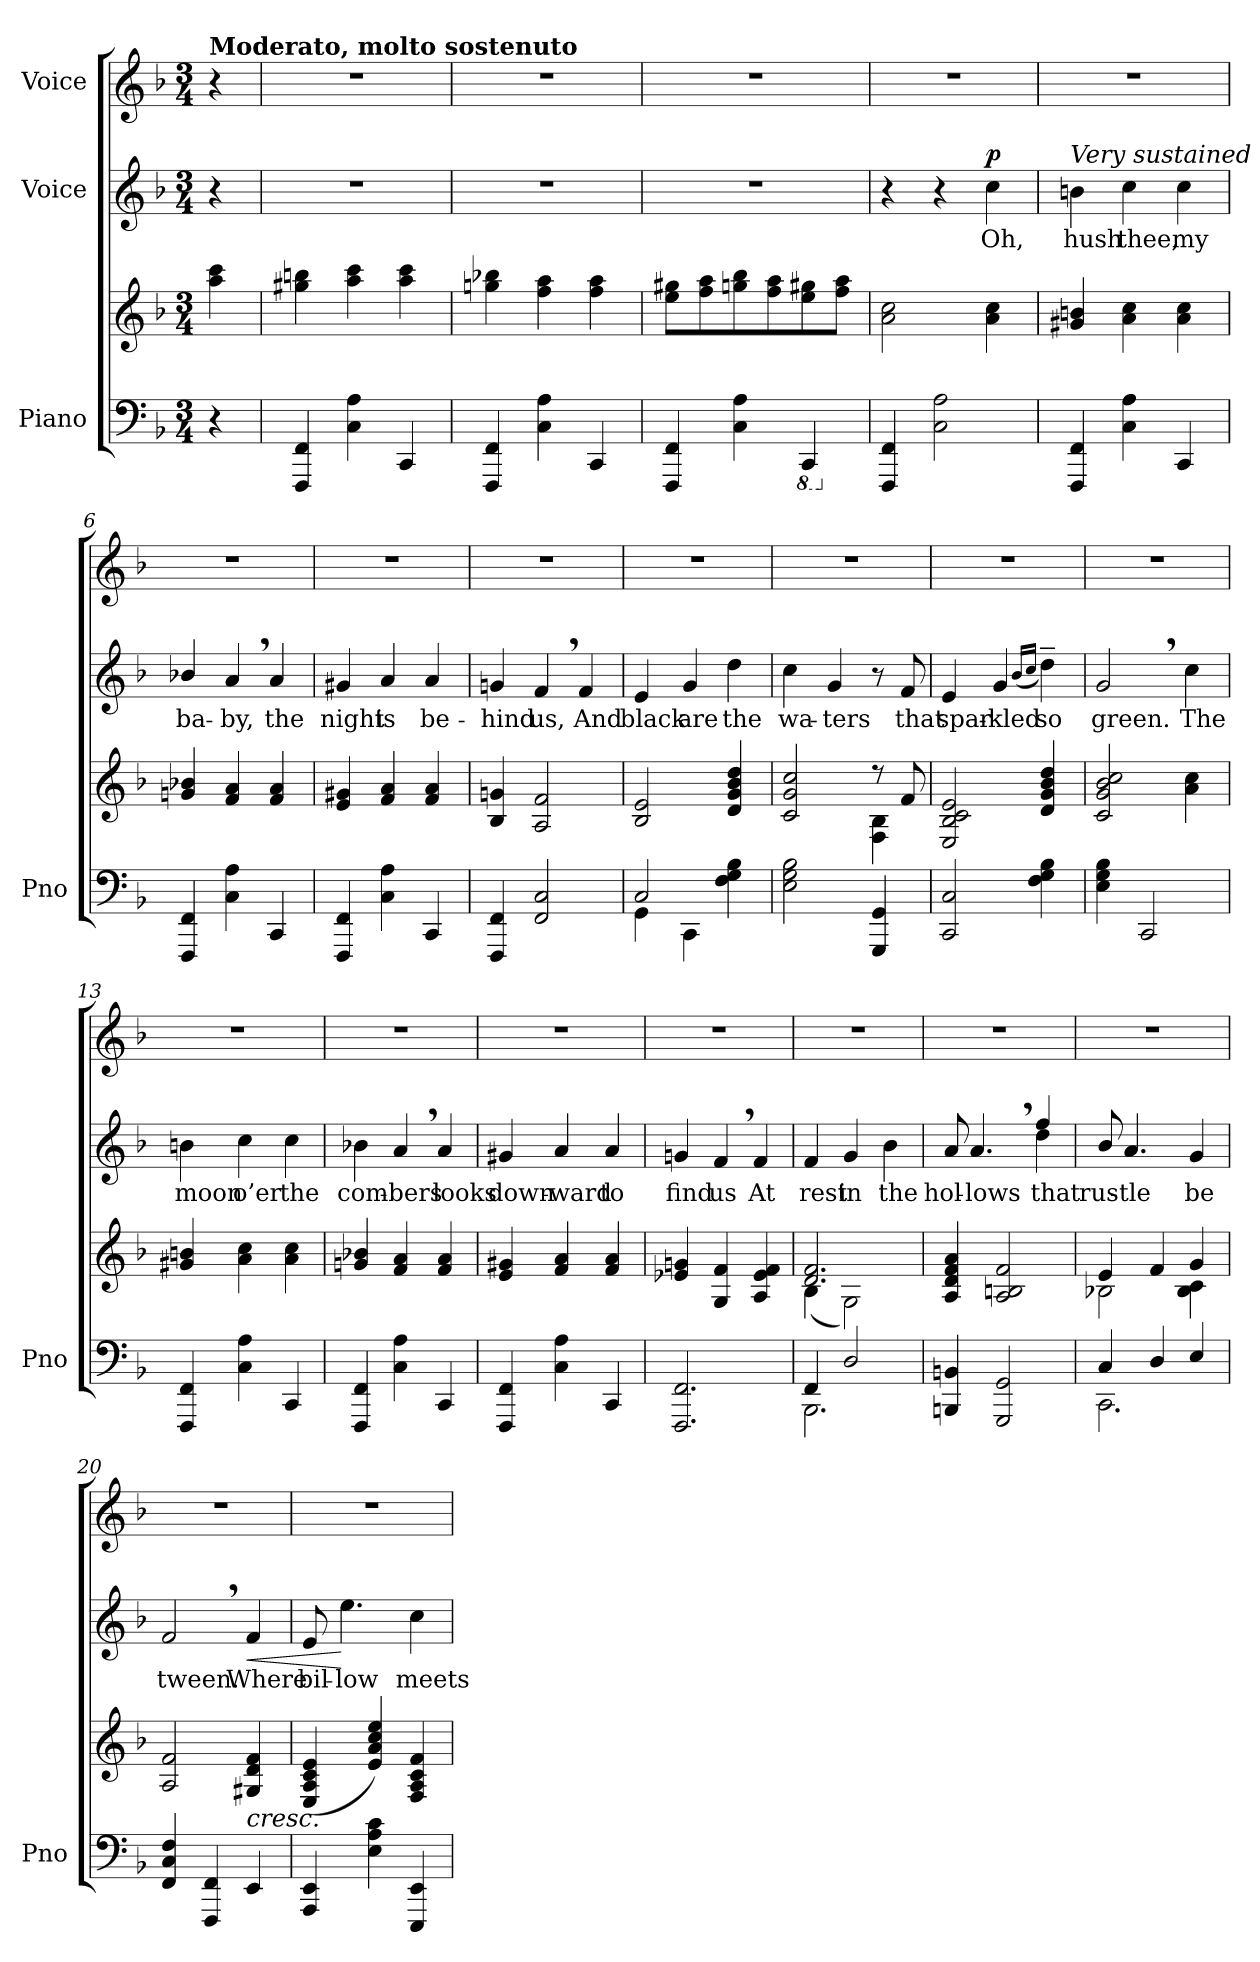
**kern	**kern	**dynam	**kern	**text	**dynam	**kern
*part3	*part3	*part3	*part2	*part2	*part2	*part1
*staff4	*staff3	*staff3/4	*staff2	*staff2	*staff2	*staff1
*I"Piano	*	*	*I"Voice	*	*	*I"Voice
*I'Pno	*	*	*	*	*	*
*	*	*	*	*	*	*stria5
*clefF4	*clefG2	*	*clefG2	*	*	*clefG2
*k[b-]	*k[b-]	*	*k[b-]	*	*	*k[b-]
*M3/4	*M3/4	*	*M3/4	*	*	*M3/4
=	=	=	=	=	=	=
!	!	!	!	!	!	!LO:TX:a:B:t=Moderato, molto sostenuto
!	!	!LO:DY:b	!	!	!	!
!	!	!LO:DY:n=1:b	!	!	!	!
4r	4aa\ 4ccc\	p other-dynamics	4r	.	.	4r
=1	=1	=1	=1	=1	=1	=1
4FFF/ 4FF/	4gg#X\ 4bbn\	.	2.r	.	.	2.r
4C\ 4A\	4aa\ 4ccc\	.	.	.	.	.
4CC/	4aa\ 4ccc\	.	.	.	.	.
=2	=2	=2	=2	=2	=2	=2
4FFF/ 4FF/	4ggn\ 4bb-X\	.	2.r	.	.	2.r
4C\ 4A\	4ff\ 4aa\	.	.	.	.	.
4CC/	4ff\ 4aa\	.	.	.	.	.
=3	=3	=3	=3	=3	=3	=3
4FFF/ 4FF/	8ee\ 8gg#X\L	.	2.r	.	.	2.r
.	8ff\ 8aa\	.	.	.	.	.
4C\ 4A\	8ggn\ 8bb-\	.	.	.	.	.
.	8ff\ 8aa\	.	.	.	.	.
*8ba	*	*	*	*	*	*
4CCC/	8ee\ 8gg#X\	.	.	.	.	.
.	8ff\ 8aa\J	.	.	.	.	.
=4	=4	=4	=4	=4	=4	=4
*X8ba	*	*	*	*	*	*
4FFF/ 4FF/	2a\ 2cc\	.	4r	.	.	2.r
2C\ 2A\	.	.	4r	.	.	.
!	!	!	!	!	!LO:DY:a	!
.	4a\ 4cc\	.	4cc\	Oh,	p	.
=5	=5	=5	=5	=5	=5	=5
!	!	!	!LO:TX:i:t=Very sustained	!	!	!
4FFF/ 4FF/	4g#X/ 4bn/	.	4bn\	hush	.	2.r
4C\ 4A\	4a\ 4cc\	.	4cc\	thee,	.	.
4CC/	4a\ 4cc\	.	4cc\	my	.	.
=6	=6	=6	=6	=6	=6	=6
4FFF/ 4FF/	4gn/ 4b-X/	.	4b-X/	ba-	.	2.r
4C\ 4A\	4f/ 4a/	.	4a,/	-by,	.	.
4CC/	4f/ 4a/	.	4a/	the	.	.
=7	=7	=7	=7	=7	=7	=7
4FFF/ 4FF/	4e/ 4g#X/	.	4g#X/	night	.	2.r
4C\ 4A\	4f/ 4a/	.	4a/	is	.	.
4CC/	4f/ 4a/	.	4a/	be-	.	.
=8	=8	=8	=8	=8	=8	=8
4FFF/ 4FF/	4B-/ 4gn/	.	4gn/	-hind	.	2.r
2FF/ 2C/	2A/ 2f/	.	4f,/	us,	.	.
.	.	.	4f/	And	.	.
=9	=9	=9	=9	=9	=9	=9
*^	*	*	*	*	*	*
2C/	4GG\	2B-/ 2e/	.	4e/	black	.	2.r
.	4CC\	.	.	4g/	are	.	.
4F\ 4G\ 4B-\	4ryy	4d/ 4g/ 4b-/ 4dd/	.	4dd\	the	.	.
*v	*v	*	*	*	*	*	*
=10	=10	=10	=10	=10	=10	=10
*	*^	*	*	*	*	*
2E\ 2G\ 2B-\	2c/ 2g/ 2cc/	2ryy	.	4cc\	wa-	.	2.r
.	.	.	.	4g/	-ters	.	.
4GGG/ 4GG/	8r	4F\ 4B-\	.	8r	.	.	.
.	8f/	.	.	8f/	that	.	.
*	*v	*v	*	*	*	*	*
=11	=11	=11	=11	=11	=11	=11
2CC/ 2C/	2E/ 2B-/ 2c/ 2e/	.	4e/	spar-	.	2.r
.	.	.	4g/	-kled	.	.
.	.	.	(16qb-/LL	.	.	.
.	.	.	16qcc/JJ	.	.	.
4F\ 4G\ 4B-\	4d/ 4g/ 4b-/ 4dd/	.	4dd~\)	so	.	.
=12	=12	=12	=12	=12	=12	=12
4E\ 4G\ 4B-\	2c/ 2g/ 2b-/ 2cc/	.	2g,/	green.	.	2.r
2CC/	.	.	.	.	.	.
.	4a\ 4cc\	.	4cc\	The	.	.
=13	=13	=13	=13	=13	=13	=13
4FFF/ 4FF/	4g#X/ 4bn/	.	4bn\	moon	.	2.r
4C\ 4A\	4a\ 4cc\	.	4cc\	o’er	.	.
4CC/	4a\ 4cc\	.	4cc\	the	.	.
=14	=14	=14	=14	=14	=14	=14
4FFF/ 4FF/	4gn/ 4b-X/	.	4b-X\	com-	.	2.r
4C\ 4A\	4f/ 4a/	.	4a,/	-bers	.	.
4CC/	4f/ 4a/	.	4a/	looks	.	.
=15	=15	=15	=15	=15	=15	=15
4FFF/ 4FF/	4e/ 4g#X/	.	4g#X/	down-	.	2.r
4C\ 4A\	4f/ 4a/	.	4a/	-ward	.	.
4CC/	4f/ 4a/	.	4a/	to	.	.
=16	=16	=16	=16	=16	=16	=16
2.FFF/ 2.FF/	4e-X/ 4gn/	.	4gn/	find	.	2.r
.	4G/ 4f/	.	4f,/	us	.	.
.	4A/ 4e-/ 4f/	.	4f/	At	.	.
=17	=17	=17	=17	=17	=17	=17
*^	*^	*	*	*	*	*
4FF/	2.BBB-\	2.d/ 2.f/	(4B-\	.	4f/	rest	.	2.r
2D/	.	.	2G\)	.	4g/	in	.	.
.	.	.	.	.	4b-\	the	.	.
*v	*v	*	*	*	*	*	*	*
*	*v	*v	*	*	*	*	*
=18	=18	=18	=18	=18	=18	=18
*	*	*	*^	*	*	*
4BBBn/ 4BBn/	4A/ 4d/ 4f/ 4a/	.	8a/	2ryy	hol-	.	2.r
.	.	.	4.a,/	.	-lows	.	.
2GGG/ 2GG/	2A/ 2Bn/ 2f/	.	.	.	.	.	.
.	.	.	4ff/	4dd\	that	.	.
*	*	*	*v	*v	*	*	*
=19	=19	=19	=19	=19	=19	=19
*^	*^	*	*	*	*	*
4C/	2.CC\	4e/	2B-X\	.	8b-/	rus-	.	2.r
.	.	.	.	.	4.a/	-tle	.	.
4D/	.	4f/	.	.	.	.	.	.
4E/	.	4g/	4B-\ 4c\	.	4g/	be	.	.
*v	*v	*	*	*	*	*	*	*
*	*v	*v	*	*	*	*	*
=20	=20	=20	=20	=20	=20	=20
4FF/ 4C/ 4F/	2A/ 2f/	.	2f,/	tween.	.	2.r
4FFF/ 4FF/	.	.	.	.	.	.
!	!LO:TX:b:i:t=cresc.	!	!	!	!	!
!	!	!	!	!	!LO:HP:b	!
4EE/	4G#X/ 4d/ 4f/	.	4f/	Where	<	.
=21	=21	=21	=21	=21	=21	=21
4AAA/ 4EE/	(>4E/ 4A/ 4c/ 4e/	.	8e/	bil-	.	2.r
.	.	.	4.ee\	-low	[	.
4E\ 4A\ 4c\	4e/ 4a/ 4cc/ 4ee/)	.	.	.	.	.
4EEE/ 4EE/	4F/ 4A/ 4c/ 4f/	.	4cc\	meets	.	.
=	=	=	=	=	=	=
*-	*-	*-	*-	*-	*-	*-
